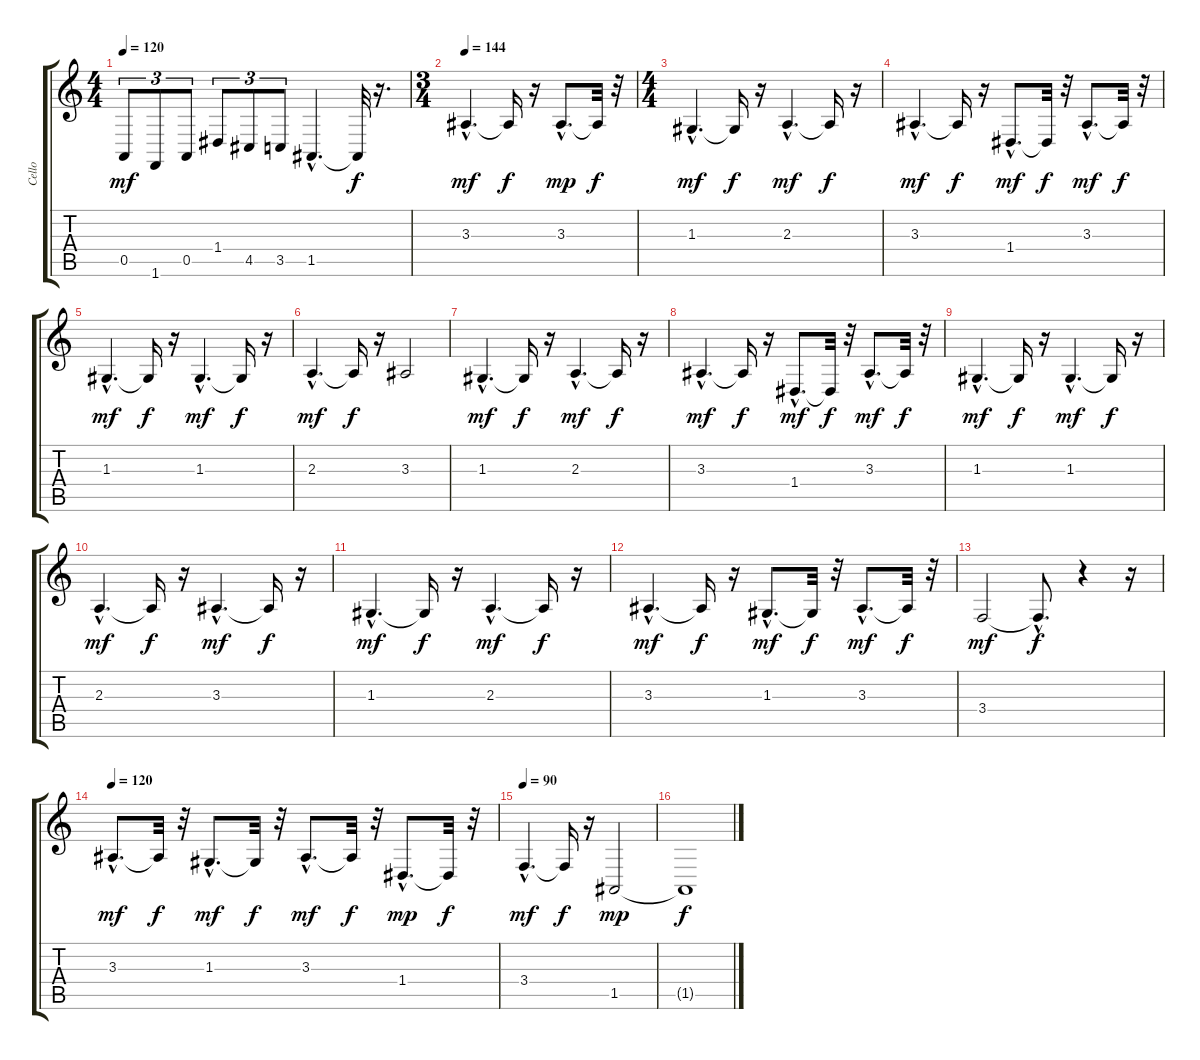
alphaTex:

\track ("Cello" "Cello") {instrument cello}
\staff {score tabs}
\tuning (E4 B3 G3 D3 A2 E2) {hide}
\ts (4 4)
\tempo 120
\clef g2
\ks c
0.5.8{tu (3 2) dy mf} 1.6.8{tu (3 2)} 0.5.8{tu (3 2)} 1.4.8{tu (3 2)} 4.5.8{tu (3 2)} 3.5.8{tu (3 2)} 1.5{hac}.4{d} 1.5{t}.32{dy f} r.16{d} |
\ts (3 4)
\tempo 144
3.3{hac}.4{d dy mf} 3.3{t}.16{dy f} r.16 3.3{hac}.8{d dy mp} 3.3{t}.32{dy f} r.32 |
\ts (4 4)
1.3{hac}.4{d dy mf} 1.3{t}.16{dy f} r.16 2.3{hac}.4{d dy mf} 2.3{t}.16{dy f} r.16 |
3.3{hac}.4{d dy mf} 3.3{t}.16{dy f} r.16 1.4{hac}.8{d dy mf} 1.4{t}.32{dy f} r.32 3.3{hac}.8{d dy mf} 3.3{t}.32{dy f} r.32 |
1.3{hac}.4{d dy mf} 1.3{t}.16{dy f} r.16 1.3{hac}.4{d dy mf} 1.3{t}.16{dy f} r.16 |
2.3{hac}.4{d dy mf} 2.3{t}.16{dy f} r.16 3.3.2 |
1.3{hac}.4{d dy mf} 1.3{t}.16{dy f} r.16 2.3{hac}.4{d dy mf} 2.3{t}.16{dy f} r.16 |
3.3{hac}.4{d dy mf} 3.3{t}.16{dy f} r.16 1.4{hac}.8{d dy mf} 1.4{t}.32{dy f} r.32 3.3{hac}.8{d dy mf} 3.3{t}.32{dy f} r.32 |
1.3{hac}.4{d dy mf} 1.3{t}.16{dy f} r.16 1.3{hac}.4{d dy mf} 1.3{t}.16{dy f} r.16 |
2.3{hac}.4{d dy mf} 2.3{t}.16{dy f} r.16 3.3{hac}.4{d dy mf} 3.3{t}.16{dy f} r.16 |
1.3{hac}.4{d dy mf} 1.3{t}.16{dy f} r.16 2.3{hac}.4{d dy mf} 2.3{t}.16{dy f} r.16 |
3.3{hac}.4{d dy mf} 3.3{t}.16{dy f} r.16 1.3{hac}.8{d dy mf} 1.3{t}.32{dy f} r.32 3.3{hac}.8{d dy mf} 3.3{t}.32{dy f} r.32 |
3.4.2{dy mf} 3.4{hac t}.8{d dy f} r.4 r.16 |
\tempo 120
3.3{hac}.8{d dy mf} 3.3{t}.32{dy f} r.32 1.3{hac}.8{d dy mf} 1.3{t}.32{dy f} r.32 3.3{hac}.8{d dy mf} 3.3{t}.32{dy f} r.32 1.4{hac}.8{d dy mp} 1.4{t}.32{dy f} r.32 |
\tempo 90
3.4{hac}.4{d dy mf} 3.4{t}.16{dy f} r.16 1.5.2{dy mp} |
1.5{t}.1{dy f}
